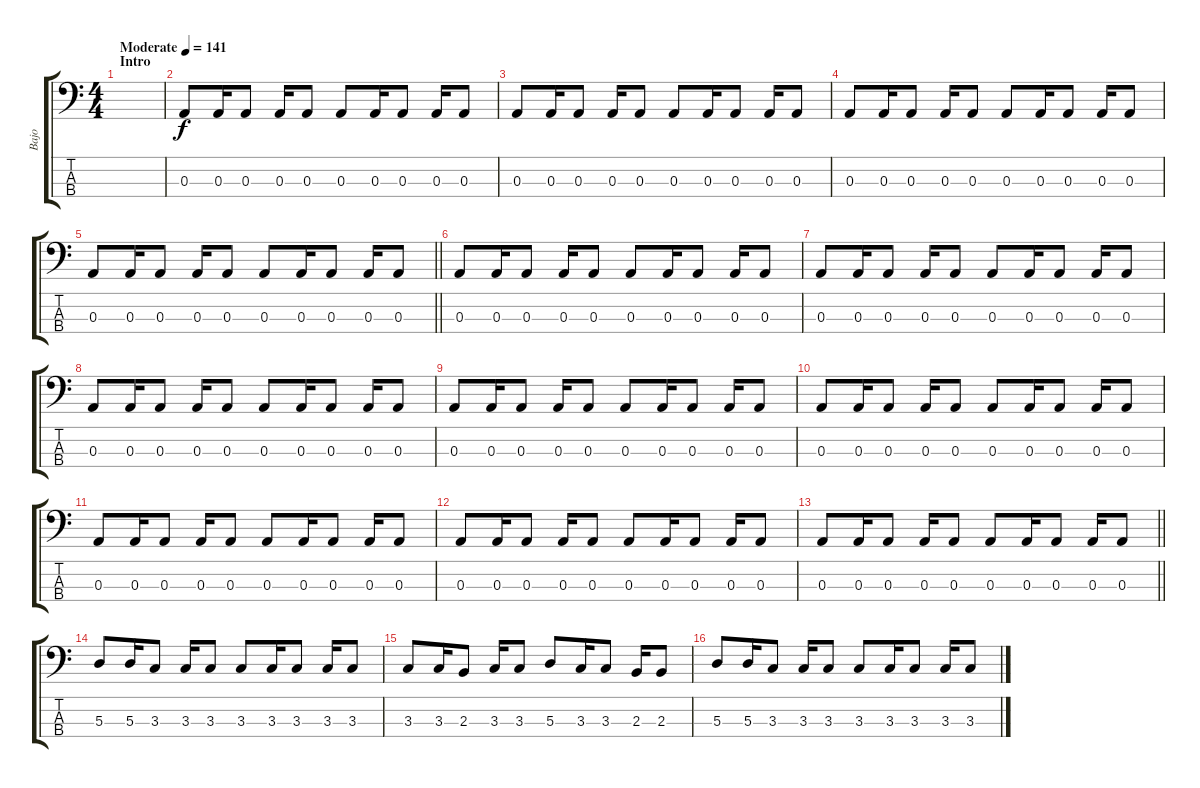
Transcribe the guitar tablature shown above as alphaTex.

\track ("Bajo" "Bajo") {instrument electricbassfinger}
\staff {score tabs}
\tuning (G2 D2 A1 E1) {hide}
\ts (4 4)
\section ("" "Intro")
\tempo (141 "Moderate")
\clef f4
\ks c
|
0.3.8 0.3.16 0.3.8 0.3.16 0.3.8 0.3.8 0.3.16 0.3.8 0.3.16 0.3.8 |
0.3.8 0.3.16 0.3.8 0.3.16 0.3.8 0.3.8 0.3.16 0.3.8 0.3.16 0.3.8 |
0.3.8 0.3.16 0.3.8 0.3.16 0.3.8 0.3.8 0.3.16 0.3.8 0.3.16 0.3.8 |
\barLineRight lightlight
0.3.8 0.3.16 0.3.8 0.3.16 0.3.8 0.3.8 0.3.16 0.3.8 0.3.16 0.3.8 |
\section ("" "")
0.3.8 0.3.16 0.3.8 0.3.16 0.3.8 0.3.8 0.3.16 0.3.8 0.3.16 0.3.8 |
0.3.8 0.3.16 0.3.8 0.3.16 0.3.8 0.3.8 0.3.16 0.3.8 0.3.16 0.3.8 |
0.3.8 0.3.16 0.3.8 0.3.16 0.3.8 0.3.8 0.3.16 0.3.8 0.3.16 0.3.8 |
0.3.8 0.3.16 0.3.8 0.3.16 0.3.8 0.3.8 0.3.16 0.3.8 0.3.16 0.3.8 |
0.3.8 0.3.16 0.3.8 0.3.16 0.3.8 0.3.8 0.3.16 0.3.8 0.3.16 0.3.8 |
0.3.8 0.3.16 0.3.8 0.3.16 0.3.8 0.3.8 0.3.16 0.3.8 0.3.16 0.3.8 |
0.3.8 0.3.16 0.3.8 0.3.16 0.3.8 0.3.8 0.3.16 0.3.8 0.3.16 0.3.8 |
\barLineRight lightlight
0.3.8 0.3.16 0.3.8 0.3.16 0.3.8 0.3.8 0.3.16 0.3.8 0.3.16 0.3.8 |
\section ("" "")
5.3.8 5.3.16 3.3.8 3.3.16 3.3.8 3.3.8 3.3.16 3.3.8 3.3.16 3.3.8 |
3.3.8 3.3.16 2.3.8 3.3.16 3.3.8 5.3.8 3.3.16 3.3.8 2.3.16 2.3.8 |
5.3.8 5.3.16 3.3.8 3.3.16 3.3.8 3.3.8 3.3.16 3.3.8 3.3.16 3.3.8
